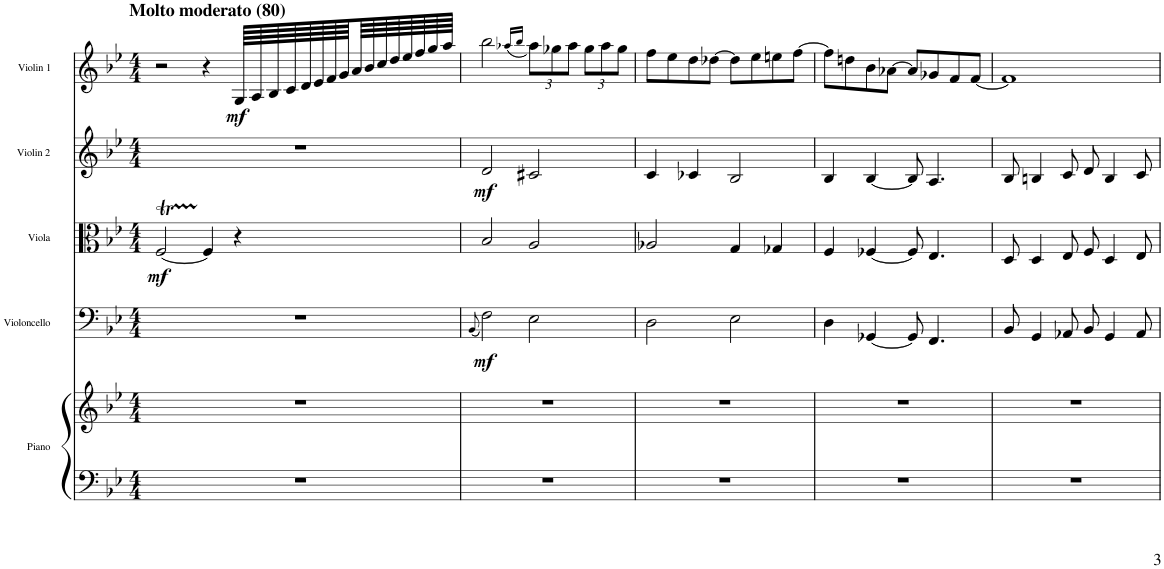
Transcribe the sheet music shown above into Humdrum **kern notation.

**kern	**kern	**kern	**dynam	**kern	**dynam	**kern	**dynam	**kern	**dynam
*part5	*part5	*part4	*part4	*part3	*part3	*part2	*part2	*part1	*part1
*staff6	*staff5	*staff4	*staff4	*staff3	*staff3	*staff2	*staff2	*staff1	*staff1
*I"Piano	*	*I"Violoncello	*	*I"Viola	*	*I"Violin 2	*	*I"Violin 1	*
*I'Pno.	*	*I'Vlc.	*	*I'Vla.	*	*I'Vln. 2	*	*I'Vln. 1	*
*clefF4	*clefG2	*clefF4	*	*clefC3	*	*clefG2	*	*clefG2	*
*k[b-e-]	*k[b-e-]	*k[b-e-]	*	*k[b-e-]	*	*k[b-e-]	*	*k[b-e-]	*
*M4/4	*M4/4	*M4/4	*	*M4/4	*	*M4/4	*	*M4/4	*
=1	=1	=1	=1	=1	=1	=1	=1	=1	=1
!	!	!	!	!	!	!	!	!LO:TX:a:B:t=Molto moderato (80)	!
!	!	!	!	!	!LO:DY:b	!	!	!	!
1r	1r	1r	.	[2FT/	mf	1r	.	2r	.
.	.	.	.	4F/]	.	.	.	4r	.
!	!	!	!	!	!	!	!	!	!LO:DY:b
.	.	.	.	4r	.	.	.	64G/LLLL	mf
.	.	.	.	.	.	.	.	64A/	.
.	.	.	.	.	.	.	.	64B-/	.
.	.	.	.	.	.	.	.	64c/	.
.	.	.	.	.	.	.	.	64d/	.
.	.	.	.	.	.	.	.	64e-/	.
.	.	.	.	.	.	.	.	64f/	.
.	.	.	.	.	.	.	.	64g/	.
.	.	.	.	.	.	.	.	64a/	.
.	.	.	.	.	.	.	.	64b-/	.
.	.	.	.	.	.	.	.	64cc/	.
.	.	.	.	.	.	.	.	64dd/	.
.	.	.	.	.	.	.	.	64ee-/	.
.	.	.	.	.	.	.	.	64ff/	.
.	.	.	.	.	.	.	.	64gg/	.
.	.	.	.	.	.	.	.	64aa/JJJJ	.
=2	=2	=2	=2	=2	=2	=2	=2	=2	=2
.	.	(8qBB-/	.	.	.	.	.	.	.
!	!	!	!LO:DY:b	!	!	!	!LO:DY:b	!	!
1r	1r	2F\)	mf	2B-/	.	2d/	mf	2bb-\	.
.	.	.	.	.	.	.	.	(16qaa-X/LL	.
.	.	.	.	.	.	.	.	16qbb-/JJ	.
*	*	*	*	*	*	*	*	*Xbrackettup	*
.	.	2E-\	.	2A/	.	2c#X/	.	12aa-\L)	.
.	.	.	.	.	.	.	.	12gg-X\	.
.	.	.	.	.	.	.	.	12aa-\J	.
.	.	.	.	.	.	.	.	12gg-\L	.
.	.	.	.	.	.	.	.	12aa-\	.
.	.	.	.	.	.	.	.	12gg-\J	.
=3	=3	=3	=3	=3	=3	=3	=3	=3	=3
1r	1r	2D\	.	2A-X/	.	4c/	.	8ff\L	.
.	.	.	.	.	.	.	.	8ee-\	.
.	.	.	.	.	.	4c-X/	.	8dd\	.
.	.	.	.	.	.	.	.	[8dd-X\J	.
.	.	2E-\	.	4G/	.	2B-/	.	8dd-\L]	.
.	.	.	.	.	.	.	.	8ee-\	.
.	.	.	.	4G-X/	.	.	.	8een\	.
.	.	.	.	.	.	.	.	[8ff\J	.
=4	=4	=4	=4	=4	=4	=4	=4	=4	=4
1r	1r	4D\	.	4F/	.	4B-/	.	8ff\L]	.
.	.	.	.	.	.	.	.	8ddn\	.
.	.	[4GG-X/	.	[4F-X/	.	[4B-/	.	8b-\	.
.	.	.	.	.	.	.	.	[8a-X\J	.
.	.	8GG-/]	.	8F-/]	.	8B-/]	.	8a-/L]	.
.	.	4.FF/	.	4.E-/	.	4.A/	.	8g-X/	.
.	.	.	.	.	.	.	.	8f/	.
.	.	.	.	.	.	.	.	[8f/J	.
=5	=5	=5	=5	=5	=5	=5	=5	=5	=5
1r	1r	8BB-/	.	8D/	.	8B-/	.	1f]	.
.	.	4GG/	.	4D/	.	4Bn/	.	.	.
.	.	8AA-X/	.	8E-/	.	8c/	.	.	.
.	.	8BB-/	.	8F/	.	8d/	.	.	.
.	.	4GG/	.	4D/	.	4B/	.	.	.
.	.	8AA-/	.	8E-/	.	8c/	.	.	.
=	=	=	=	=	=	=	=	=	=
*-	*-	*-	*-	*-	*-	*-	*-	*-	*-
